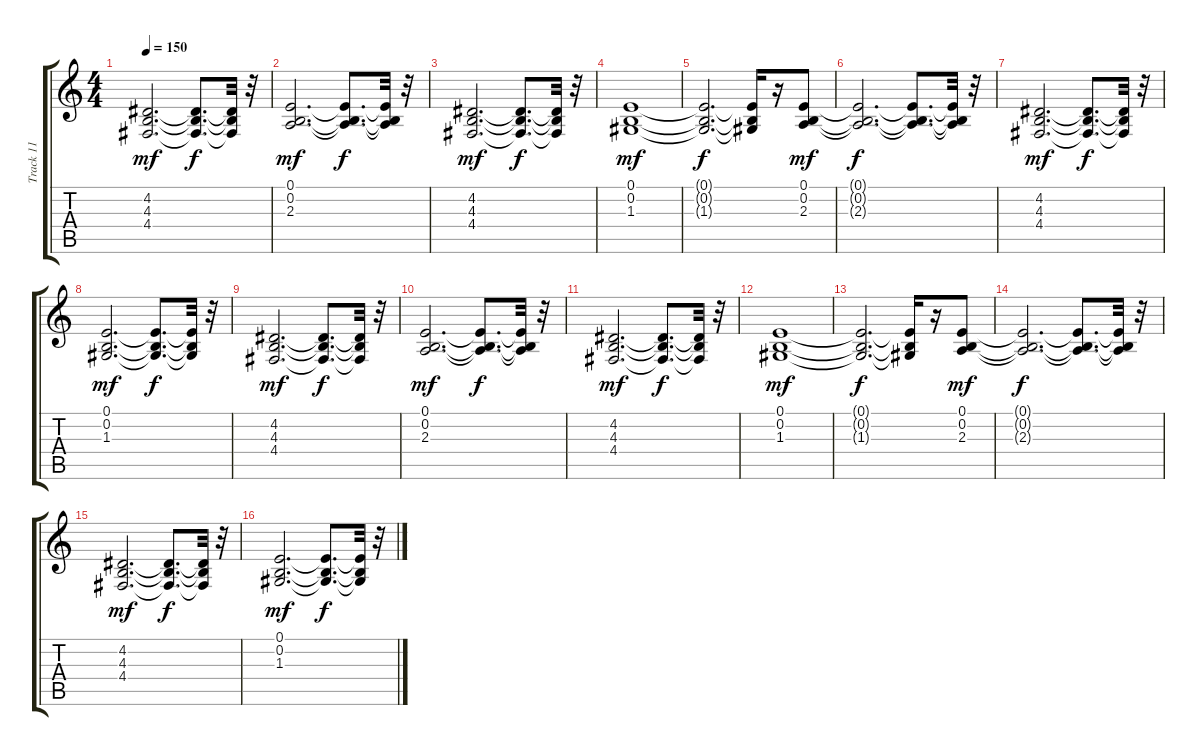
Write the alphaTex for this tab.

\track ("Track 11" "Track 11") {instrument pad2warm}
\staff {score tabs}
\tuning (E4 B3 G3 D3 A2 E2) {hide}
\ts (4 4)
\tempo 150
\clef g2
\ks c
(4.2 4.3 4.4).2{d dy mf} (4.2{t} 4.3{t} 4.4{t}).8{d dy f} (4.2{t} 4.3{t} 4.4{t}).32 r.32 |
(0.1 0.2 2.3).2{d dy mf} (0.1{t} 0.2{t} 2.3{t}).8{d dy f} (0.1{t} 0.2{t} 2.3{t}).32 r.32 |
(4.2 4.3 4.4).2{d dy mf} (4.2{t} 4.3{t} 4.4{t}).8{d dy f} (4.2{t} 4.3{t} 4.4{t}).32 r.32 |
(0.1 0.2 1.3).1{dy mf} |
(0.1{t} 0.2{t} 1.3{t}).2{d dy f} (0.1{t} 0.2{t} 1.3{t}).16 r.16 (0.1 0.2 2.3).8{dy mf} |
(0.1{t} 0.2{t} 2.3{t}).2{d dy f} (0.1{t} 0.2{t} 2.3{t}).8{d} (0.1{t} 0.2{t} 2.3{t}).32 r.32 |
(4.2 4.3 4.4).2{d dy mf} (4.2{t} 4.3{t} 4.4{t}).8{d dy f} (4.2{t} 4.3{t} 4.4{t}).32 r.32 |
(0.1 0.2 1.3).2{d dy mf} (0.1{t} 0.2{t} 1.3{t}).8{d dy f} (0.1{t} 0.2{t} 1.3{t}).32 r.32 |
(4.2 4.3 4.4).2{d dy mf} (4.2{t} 4.3{t} 4.4{t}).8{d dy f} (4.2{t} 4.3{t} 4.4{t}).32 r.32 |
(0.1 0.2 2.3).2{d dy mf} (0.1{t} 0.2{t} 2.3{t}).8{d dy f} (0.1{t} 0.2{t} 2.3{t}).32 r.32 |
(4.2 4.3 4.4).2{d dy mf} (4.2{t} 4.3{t} 4.4{t}).8{d dy f} (4.2{t} 4.3{t} 4.4{t}).32 r.32 |
(0.1 0.2 1.3).1{dy mf} |
(0.1{t} 0.2{t} 1.3{t}).2{d dy f} (0.1{t} 0.2{t} 1.3{t}).16 r.16 (0.1 0.2 2.3).8{dy mf} |
(0.1{t} 0.2{t} 2.3{t}).2{d dy f} (0.1{t} 0.2{t} 2.3{t}).8{d} (0.1{t} 0.2{t} 2.3{t}).32 r.32 |
(4.2 4.3 4.4).2{d dy mf} (4.2{t} 4.3{t} 4.4{t}).8{d dy f} (4.2{t} 4.3{t} 4.4{t}).32 r.32 |
(0.1 0.2 1.3).2{d dy mf} (0.1{t} 0.2{t} 1.3{t}).8{d dy f} (0.1{t} 0.2{t} 1.3{t}).32 r.32
